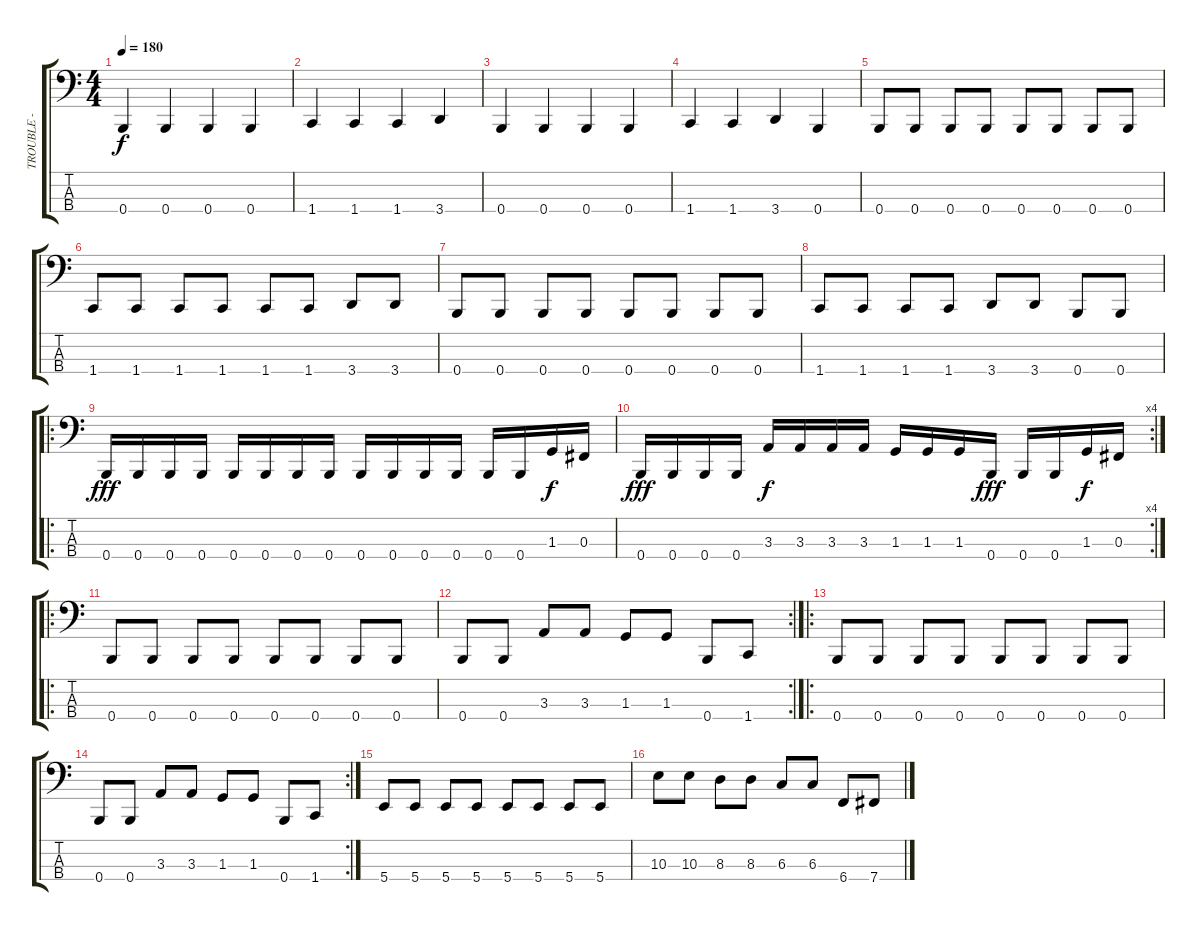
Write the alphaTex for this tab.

\track ("TROUBLE - D" "TROUBLE - ") {instrument electricbasspick}
\staff {score tabs}
\tuning (E2 B1 Gb1 B0) {hide}
\ts (4 4)
\tempo 180
\clef f4
\ks c
0.4.4{dy f} 0.4.4 0.4.4 0.4.4 |
1.4.4 1.4.4 1.4.4 3.4.4 |
0.4.4 0.4.4 0.4.4 0.4.4 |
1.4.4 1.4.4 3.4.4 0.4.4 |
0.4.8 0.4.8 0.4.8 0.4.8 0.4.8 0.4.8 0.4.8 0.4.8 |
1.4.8 1.4.8 1.4.8 1.4.8 1.4.8 1.4.8 3.4.8 3.4.8 |
0.4.8 0.4.8 0.4.8 0.4.8 0.4.8 0.4.8 0.4.8 0.4.8 |
1.4.8 1.4.8 1.4.8 1.4.8 3.4.8 3.4.8 0.4.8 0.4.8 |
\ro
0.4.16{dy fff} 0.4.16 0.4.16 0.4.16 0.4.16 0.4.16 0.4.16 0.4.16 0.4.16 0.4.16 0.4.16 0.4.16 0.4.16 0.4.16 1.3.16{dy f} 0.3.16 |
\rc 4
0.4.16{dy fff} 0.4.16 0.4.16 0.4.16 3.3.16{dy f} 3.3.16 3.3.16 3.3.16 1.3.16 1.3.16 1.3.16 0.4.16{dy fff} 0.4.16 0.4.16 1.3.16{dy f} 0.3.16 |
\ro
0.4.8 0.4.8 0.4.8 0.4.8 0.4.8 0.4.8 0.4.8 0.4.8 |
\rc 2
0.4.8 0.4.8 3.3.8 3.3.8 1.3.8 1.3.8 0.4.8 1.4.8 |
\ro
0.4.8 0.4.8 0.4.8 0.4.8 0.4.8 0.4.8 0.4.8 0.4.8 |
\rc 2
0.4.8 0.4.8 3.3.8 3.3.8 1.3.8 1.3.8 0.4.8 1.4.8 |
5.4.8 5.4.8 5.4.8 5.4.8 5.4.8 5.4.8 5.4.8 5.4.8 |
10.3.8 10.3.8 8.3.8 8.3.8 6.3.8 6.3.8 6.4.8 7.4.8
